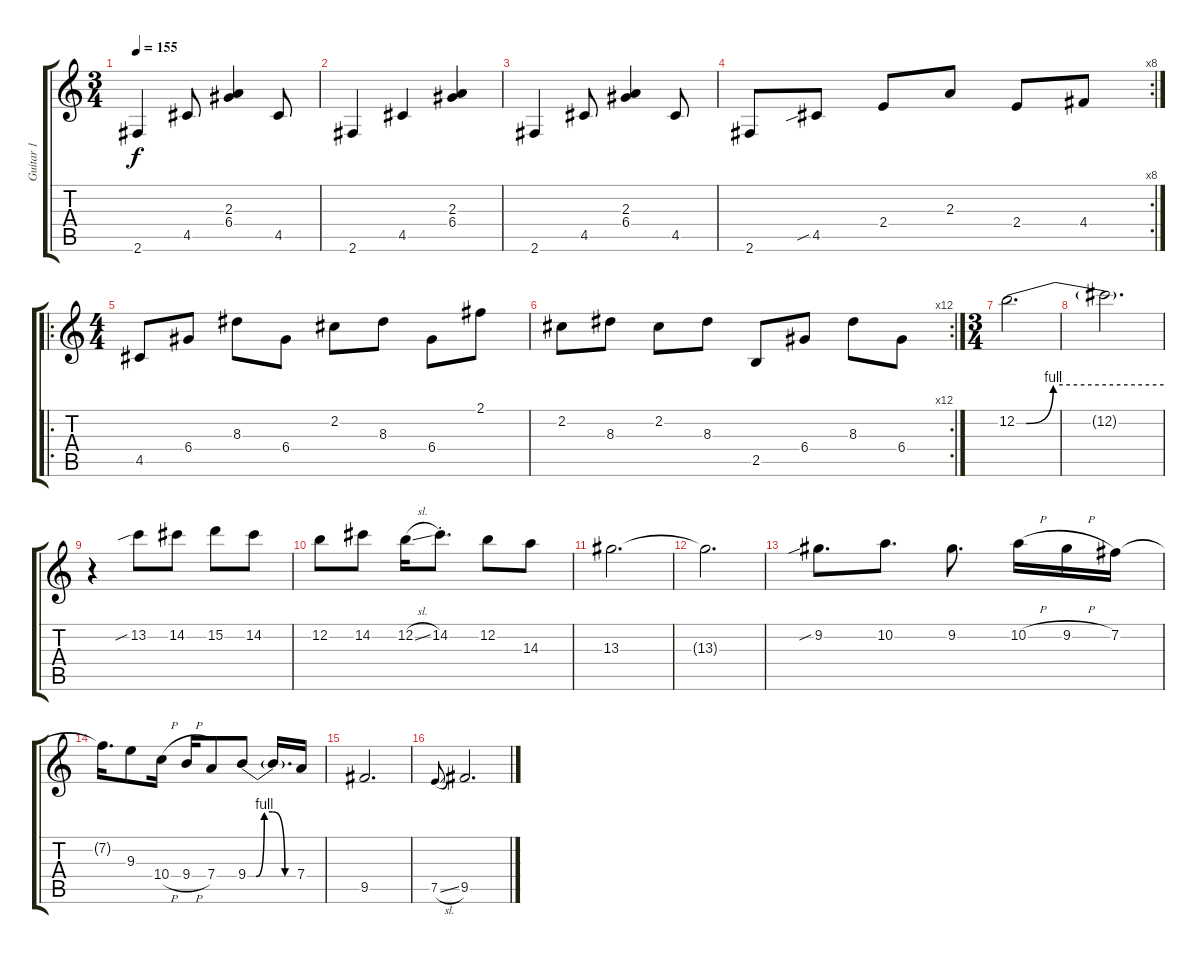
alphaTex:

\track ("Guitar 1" "Guitar 1") {instrument electricguitarjazz}
\staff {score tabs}
\tuning (E4 B3 G3 D3 A2 E2) {hide}
\ts (3 4)
\tempo 155
\clef g2
\ks c
2.6.4{dy f instrument electricguitarjazz} 4.5.8 (2.3 6.4).4 4.5.8 |
2.6.4 4.5.4 (2.3 6.4).4 |
2.6.4 4.5.8 (2.3 6.4).4 4.5.8 |
\rc 8
2.6.8 4.5{sib}.8 2.4.8 2.3.8 2.4.8 4.4.8 |
\ro
\ts (4 4)
4.5.8 6.4.8 8.3.8 6.4.8 2.2.8 8.3.8 6.4.8 2.1.8 |
\rc 12
2.2.8 8.3.8 2.2.8 8.3.8 2.5.8 6.4.8 8.3.8 6.4.8 |
\ts (3 4)
12.2{be (custom 0 0 4 0 15 4 60 4)}.2{d} |
12.2{t}.2{d} |
r.4 13.2{sib}.8 14.2.8 15.2.8 14.2.8 |
12.2.8 14.2.8 12.2{sl}.16 14.2{st}.8{d} 12.2.8 14.3.8 |
13.3.2{d} |
13.3{t}.2{d} |
9.2{sib}.8{d} 10.2.8{d} 9.2.8{d} 10.2{h}.16 9.2{h}.16 7.2.16 |
7.2{t}.16{d} 9.3.8 10.4{h}.16 9.4{h}.16 7.4.8 9.4{be (custom 0 0 4 0 10 0 20 4 30 4 45 0 60 0)}.8 9.4{t}.16{d} 7.4.16 |
9.5.2{d} |
7.5{sl}.8{gr onbeat} 9.5.2{d}
